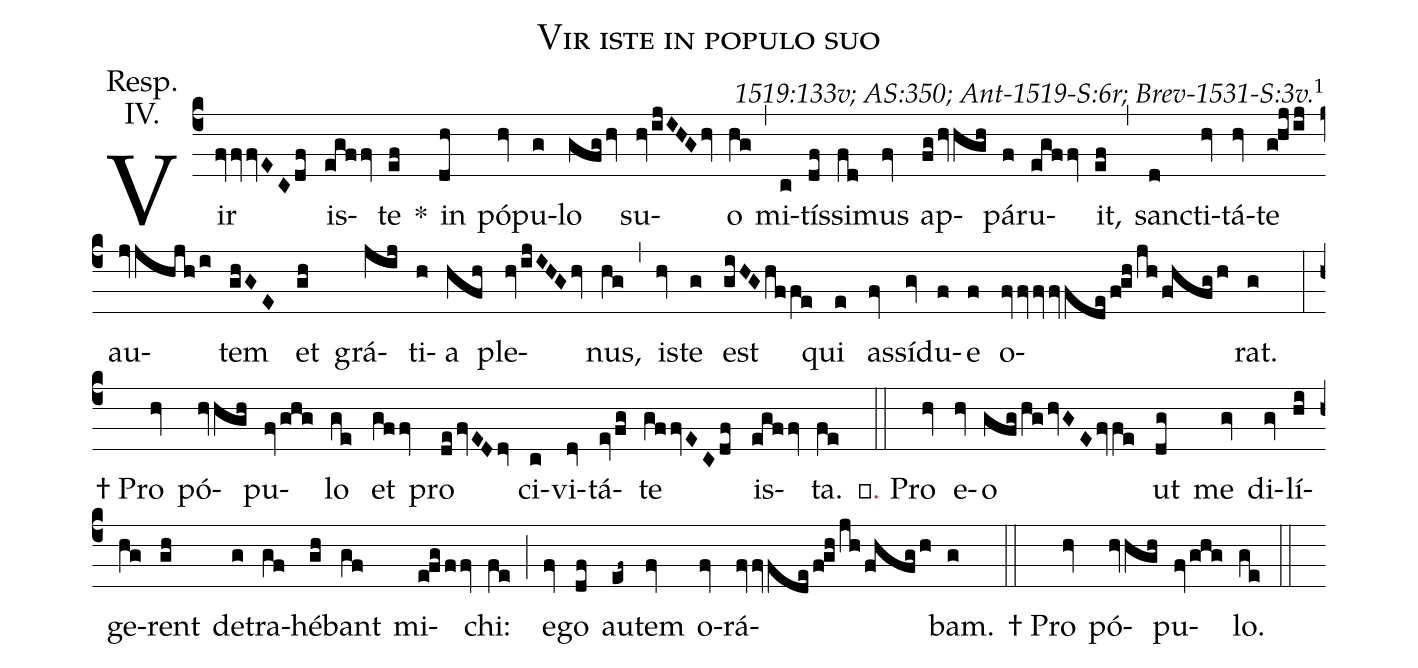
name: Vir iste in populo suo;
commentary: 1519:133v; AS:350; Ant-1519-S:6r; Brev-1531-S:3v.\footnote{In 1519:133v `iste est' is set G.GBAGA AFFE. 1519:133v has no flat.};
annotation: Resp.;
annotation: IV.;
%%
(c4) Vir(fvfvfvECdf) is(egffv)te(ef) *() in(dh) pó(hv)pu(g)lo(gfghv) su(hvijIHGhv)o(hg) (,)
mi(c)tís(df)si(fd)mus(fv) ap(fghvhgh)pá(f)ru(egffv)it,(ef) (,)
sanc(d)ti(hv)tá(hv)te(ghjij) au(jvjhjhi)tem(ghGE) et(gh) grá(jij)ti(h)a(hfh) ple(hvijIHGhv)nus,(hg) (,)
is(hv)te(g) est(giHGhffe) qui(e) as(fv)sí(gv)du(f)e(f) o(fvfvfvfvfdefghjhfhfgh)rat.(g) (:)

†~Pro(hv) pó(hvhgh)pu(fvghg)lo(ge) et(gffv) pro(defvEDdv) ci(c)vi(dv)tá(evfg)te(gffvECdf) is(egffv)ta.(fe) (::)

<c>℣.</c> Pro(hv) e(hv)o(gfghghvGEfvfe) ut(dg) me(gv) di(gv)lí(hi)ge(hg)rent(gh) de(g)tra(gf)hé(gh)bant(gf) mi(efgffv)chi:(fe) (;)
e(fv)go(df) au(ef~)tem(fv) o(fv)rá(fvfvfdefghjhfhfgh)bam.(g) (::)

†~Pro(hv) pó(hvhgh)pu(fvghg)lo.(ge) (::)

% Gló(hv)ri(hv)a(gfghghGEfvfe) Pa(gf)tri(gh) et(gf~) Fí(fv)li(efgffv)o:(fe) (;)
% et(fv) Spi(fv)rí(fd)tu(ef)i(fv) Sanc(fvfvfdefghjhfhfgh)to.(g) (::)
%
% Pro(hvhgh) pó(hvghg)pu(fv)lo.(ge) (::)
%
% e(fv)go(df) au(ef~)tem(fv) o(fv)rá(fvfvfdefghjhfhfgh)bam.(g) (::)
%
% Pro(hvhgh) pó(hvghg)pu(fv)lo.(ge) (::)
